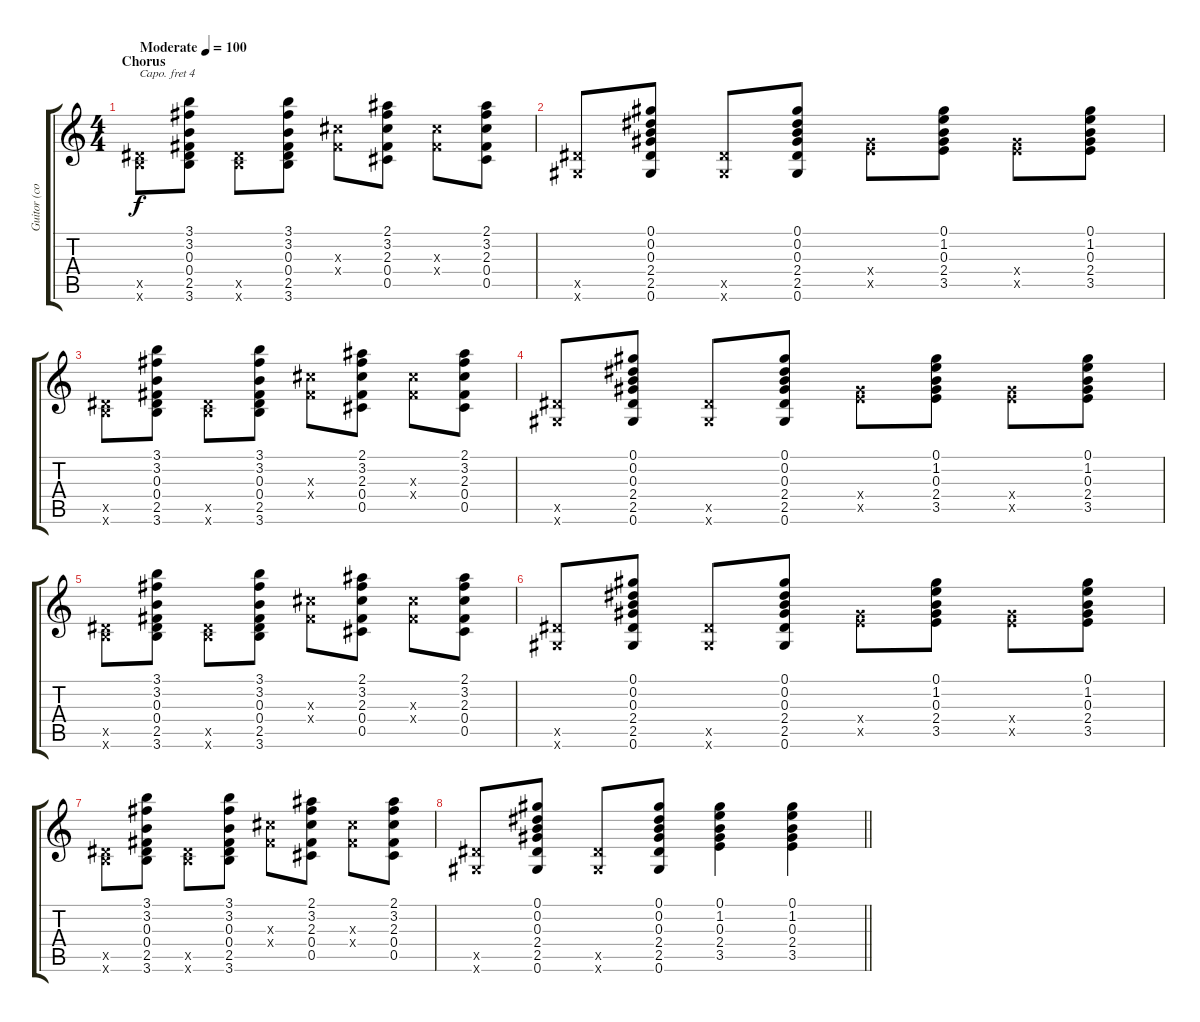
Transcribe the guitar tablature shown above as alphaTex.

\track ("Guitor (copy)" "Guitor (co") {instrument acousticguitarsteel}
\staff {score tabs}
\capo 4
\tuning (E4 B3 G3 D3 A2 E2) {hide}
\ts (4 4)
\section ("" "Chorus")
\tempo (100 "Moderate")
\clef g2
\ks c
(2.5{x} 3.6{x}).8{dy f instrument acousticguitarsteel} (3.1 3.2 0.3 0.4 2.5 3.6).8 (2.5{x} 3.6{x}).8 (3.1 3.2 0.3 0.4 2.5 3.6).8 (2.3{x} 0.4{x}).8 (2.1 3.2 2.3 0.4 0.5).8 (2.3{x} 0.4{x}).8 (2.1 3.2 2.3 0.4 0.5).8 |
(2.5{x} 0.6{x}).8 (0.1 0.2 0.3 2.4 2.5 0.6).8 (2.5{x} 0.6{x}).8 (0.1 0.2 0.3 2.4 2.5 0.6).8 (2.4{x} 3.5{x}).8 (0.1 1.2 0.3 2.4 3.5).8 (2.4{x} 3.5{x}).8 (0.1 1.2 0.3 2.4 3.5).8 |
(2.5{x} 3.6{x}).8 (3.1 3.2 0.3 0.4 2.5 3.6).8 (2.5{x} 3.6{x}).8 (3.1 3.2 0.3 0.4 2.5 3.6).8 (2.3{x} 0.4{x}).8 (2.1 3.2 2.3 0.4 0.5).8 (2.3{x} 0.4{x}).8 (2.1 3.2 2.3 0.4 0.5).8 |
(2.5{x} 0.6{x}).8 (0.1 0.2 0.3 2.4 2.5 0.6).8 (2.5{x} 0.6{x}).8 (0.1 0.2 0.3 2.4 2.5 0.6).8 (2.4{x} 3.5{x}).8 (0.1 1.2 0.3 2.4 3.5).8 (2.4{x} 3.5{x}).8 (0.1 1.2 0.3 2.4 3.5).8 |
(2.5{x} 3.6{x}).8 (3.1 3.2 0.3 0.4 2.5 3.6).8 (2.5{x} 3.6{x}).8 (3.1 3.2 0.3 0.4 2.5 3.6).8 (2.3{x} 0.4{x}).8 (2.1 3.2 2.3 0.4 0.5).8 (2.3{x} 0.4{x}).8 (2.1 3.2 2.3 0.4 0.5).8 |
(2.5{x} 0.6{x}).8 (0.1 0.2 0.3 2.4 2.5 0.6).8 (2.5{x} 0.6{x}).8 (0.1 0.2 0.3 2.4 2.5 0.6).8 (2.4{x} 3.5{x}).8 (0.1 1.2 0.3 2.4 3.5).8 (2.4{x} 3.5{x}).8 (0.1 1.2 0.3 2.4 3.5).8 |
(2.5{x} 3.6{x}).8 (3.1 3.2 0.3 0.4 2.5 3.6).8 (2.5{x} 3.6{x}).8 (3.1 3.2 0.3 0.4 2.5 3.6).8 (2.3{x} 0.4{x}).8 (2.1 3.2 2.3 0.4 0.5).8 (2.3{x} 0.4{x}).8 (2.1 3.2 2.3 0.4 0.5).8 |
\barLineRight lightlight
(2.5{x} 0.6{x}).8 (0.1 0.2 0.3 2.4 2.5 0.6).8 (2.5{x} 0.6{x}).8 (0.1 0.2 0.3 2.4 2.5 0.6).8 (0.1 1.2 0.3 2.4 3.5).4 (0.1 1.2 0.3 2.4 3.5).4
